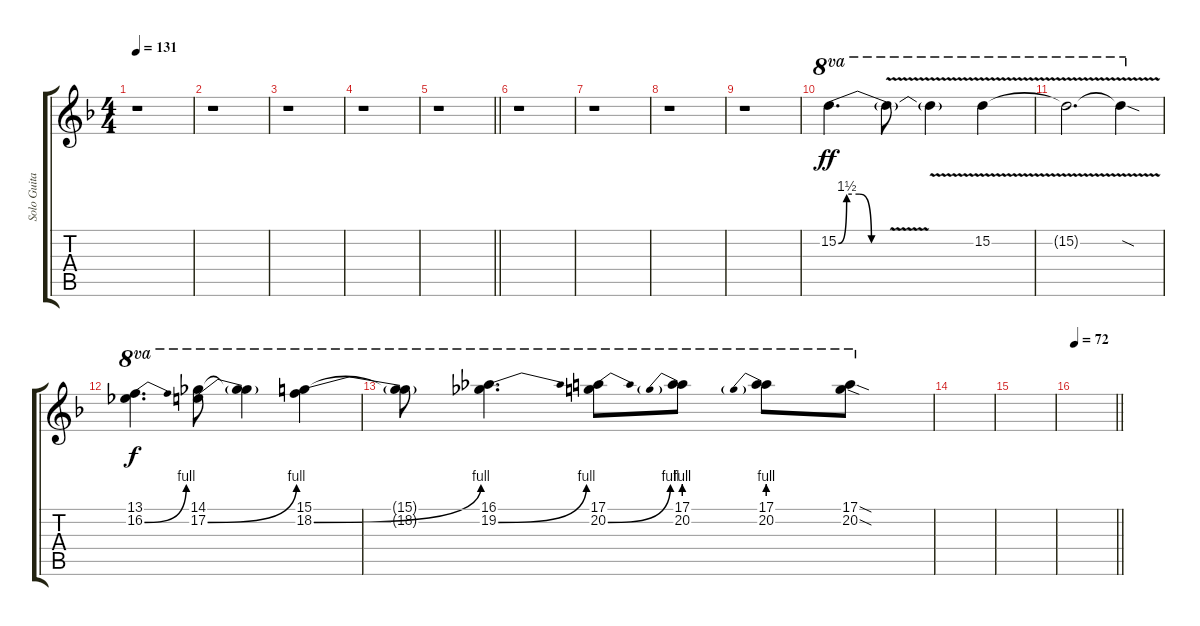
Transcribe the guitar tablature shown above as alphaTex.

\track ("Solo Guitar 2" "Solo Guita") {instrument distortionguitar}
\staff {score tabs}
\tuning (E4 B3 G3 D3 A2 D2) {hide}
\ts (4 4)
\tempo 131
\clef g2
\ks f
r.1{dy f} |
r.1 |
r.1 |
r.1 |
\barLineRight lightlight
r.1 |
r.1 |
r.1 |
r.1 |
r.1 |
15.2{be (custom 0 0 10 6 25 6 40 0 60 0)}.4{d ot 8va dy ff} 15.2{v t}.8{ot 8va} 15.2{v t}.4{ot 8va} 15.2{v}.4{ot 8va} |
15.2{v t}.2{d ot 8va} 15.2{sod t}.4{ot 8va} |
(13.1 16.2{be (bend 0 0 60 4)}).4{d ot 8va dy f} (14.1 17.2{be (bend 0 0 60 4)}).8{ot 8va} (14.1{t} 17.2{t}).4{ot 8va} (15.1 18.2{be (bend 0 0 60 4)}).4{ot 8va} |
(15.1{t} 18.2{t}).8{ot 8va} (16.1 19.2{be (bend 0 0 60 4)}).4{d ot 8va} (17.1 20.2{be (bend 0 0 60 4)}).8{ot 8va} (17.1 20.2{be (prebend 0 4 60 4)}).8{ot 8va} (17.1 20.2{be (prebend 0 4 60 4)}).8{ot 8va} (17.1{sod} 20.2{sod}).8{ot 8va} |
|
|
\tempo 72
\barLineRight lightlight
